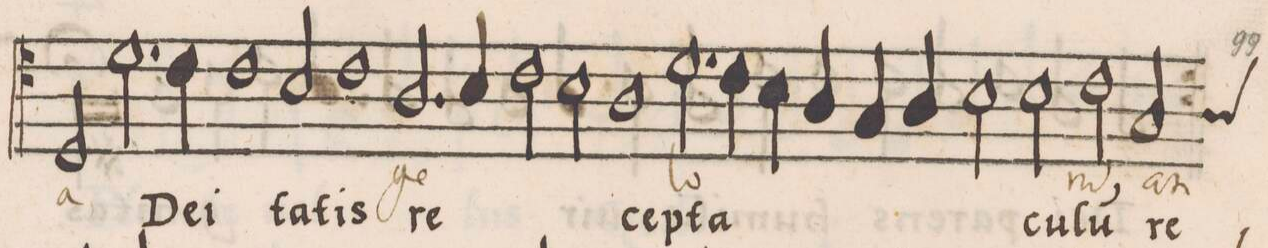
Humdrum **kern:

**kern	**text	**text
*I"ALTVS	*	*
*clefC4	*	*
*k[]	*	*
*met(C)	*	*
*M2/1	*	*
2D/	.	a-
2.d\	De-	.
=55-	=55-	=55-
4c\	-i-	.
1c	.	.
2B/	-ta-	.
=56-	=56-	=56-
1c	-tis	.
2.A/	re-	-ge-
4B/	.	.
=57-	=57-	=57-
2c\	.	.
2B\	.	.
1A	-ce-	.
=58-	=58-	=58-
2.d\	-pta-	-lo-
4c\	.	.
4B\	.	.
4A/	.	.
4G/	.	.
4A/	.	.
=59-	=59-	=59-
2B\	.	.
2B\	-cu-	.
2c\	-lu(m)	-ru(m)
*custos:A	*	*
2G/	re-	an-
=60-	=60-	=60-
*-	*-	*-
